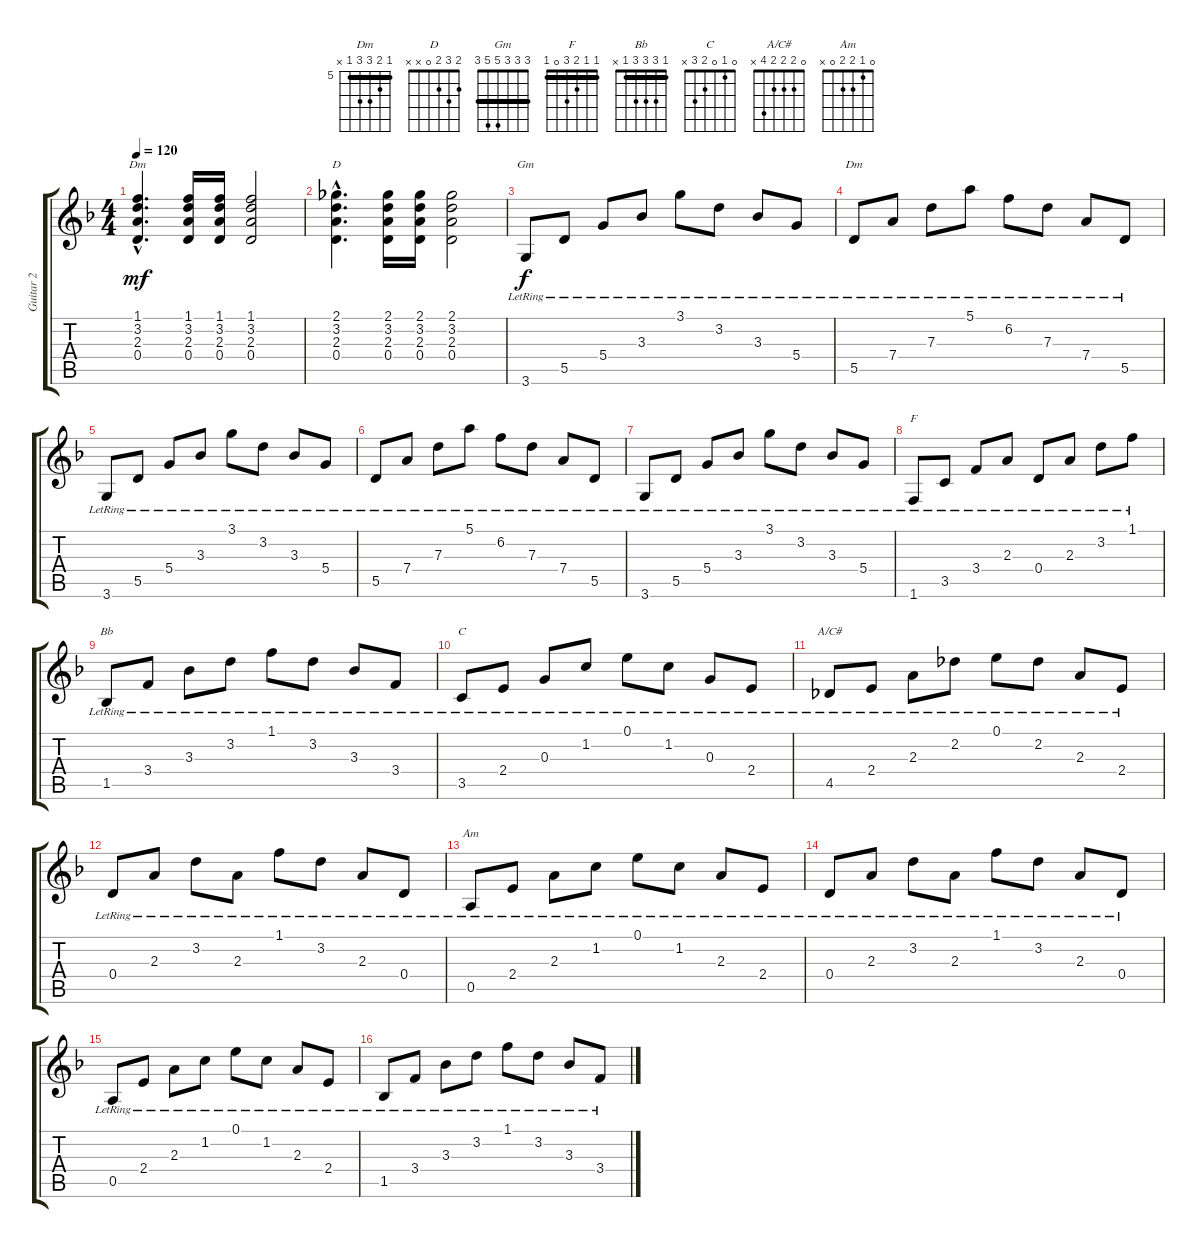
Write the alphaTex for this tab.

\track ("Guitar 2" "Guitar 2") {instrument acousticguitarsteel}
\staff {score tabs}
\tuning (E4 B3 G3 D3 A2 E2) {hide}
\chord ("Dm" 1 3 2 0 x x)
\chord ("D" 2 3 2 0 x x)
\chord ("Gm" 3 3 3 5 5 3) {barre 3}
\chord ("Dm" 5 6 7 7 5 x) {firstfret 5 barre 5}
\chord ("F" 1 1 2 3 0 1) {barre 1}
\chord ("Bb" 1 3 3 3 1 x) {barre 1}
\chord ("C" 0 1 0 2 3 x)
\chord ("A/C#" 0 2 2 2 4 x)
\chord ("Am" 0 1 2 2 0 x)
\ts (4 4)
\tempo 120
\clef g2
\ks dminor
(1.1{hac} 3.2{hac} 2.3{hac} 0.4{hac}).4{d ch "Dm" dy mf} (1.1 3.2 2.3 0.4).16 (1.1 3.2 2.3 0.4).16 (1.1 3.2 2.3 0.4).2 |
(2.1{hac} 3.2{hac} 2.3{hac} 0.4{hac}).4{d ch "D"} (2.1 3.2 2.3 0.4).16 (2.1 3.2 2.3 0.4).16 (2.1 3.2 2.3 0.4).2 |
3.6{lr}.8{ch "Gm" dy f} 5.5{lr}.8 5.4{lr}.8 3.3{lr}.8 3.1{lr}.8 3.2{lr}.8 3.3{lr}.8 5.4{lr}.8 |
5.5{lr}.8{ch "Dm"} 7.4{lr}.8 7.3{lr}.8 5.1{lr}.8 6.2{lr}.8 7.3{lr}.8 7.4{lr}.8 5.5{lr}.8 |
3.6{lr}.8 5.5{lr}.8 5.4{lr}.8 3.3{lr}.8 3.1{lr}.8 3.2{lr}.8 3.3{lr}.8 5.4{lr}.8 |
5.5{lr}.8 7.4{lr}.8 7.3{lr}.8 5.1{lr}.8 6.2{lr}.8 7.3{lr}.8 7.4{lr}.8 5.5{lr}.8 |
3.6{lr}.8 5.5{lr}.8 5.4{lr}.8 3.3{lr}.8 3.1{lr}.8 3.2{lr}.8 3.3{lr}.8 5.4{lr}.8 |
1.6{lr}.8{ch "F"} 3.5{lr}.8 3.4{lr}.8 2.3{lr}.8 0.4{lr}.8 2.3{lr}.8 3.2{lr}.8 1.1{lr}.8 |
1.5{lr}.8{ch "Bb"} 3.4{lr}.8 3.3{lr}.8 3.2{lr}.8 1.1{lr}.8 3.2{lr}.8 3.3{lr}.8 3.4{lr}.8 |
3.5{lr}.8{ch "C"} 2.4{lr}.8 0.3{lr}.8 1.2{lr}.8 0.1{lr}.8 1.2{lr}.8 0.3{lr}.8 2.4{lr}.8 |
4.5{lr}.8{ch "A/C#"} 2.4{lr}.8 2.3{lr}.8 2.2{lr}.8 0.1{lr}.8 2.2{lr}.8 2.3{lr}.8 2.4{lr}.8 |
0.4{lr}.8 2.3{lr}.8 3.2{lr}.8 2.3{lr}.8 1.1{lr}.8 3.2{lr}.8 2.3{lr}.8 0.4{lr}.8 |
0.5{lr}.8{ch "Am"} 2.4{lr}.8 2.3{lr}.8 1.2{lr}.8 0.1{lr}.8 1.2{lr}.8 2.3{lr}.8 2.4{lr}.8 |
0.4{lr}.8 2.3{lr}.8 3.2{lr}.8 2.3{lr}.8 1.1{lr}.8 3.2{lr}.8 2.3{lr}.8 0.4{lr}.8 |
0.5{lr}.8 2.4{lr}.8 2.3{lr}.8 1.2{lr}.8 0.1{lr}.8 1.2{lr}.8 2.3{lr}.8 2.4{lr}.8 |
1.5{lr}.8 3.4{lr}.8 3.3{lr}.8 3.2{lr}.8 1.1{lr}.8 3.2{lr}.8 3.3{lr}.8 3.4{lr}.8
